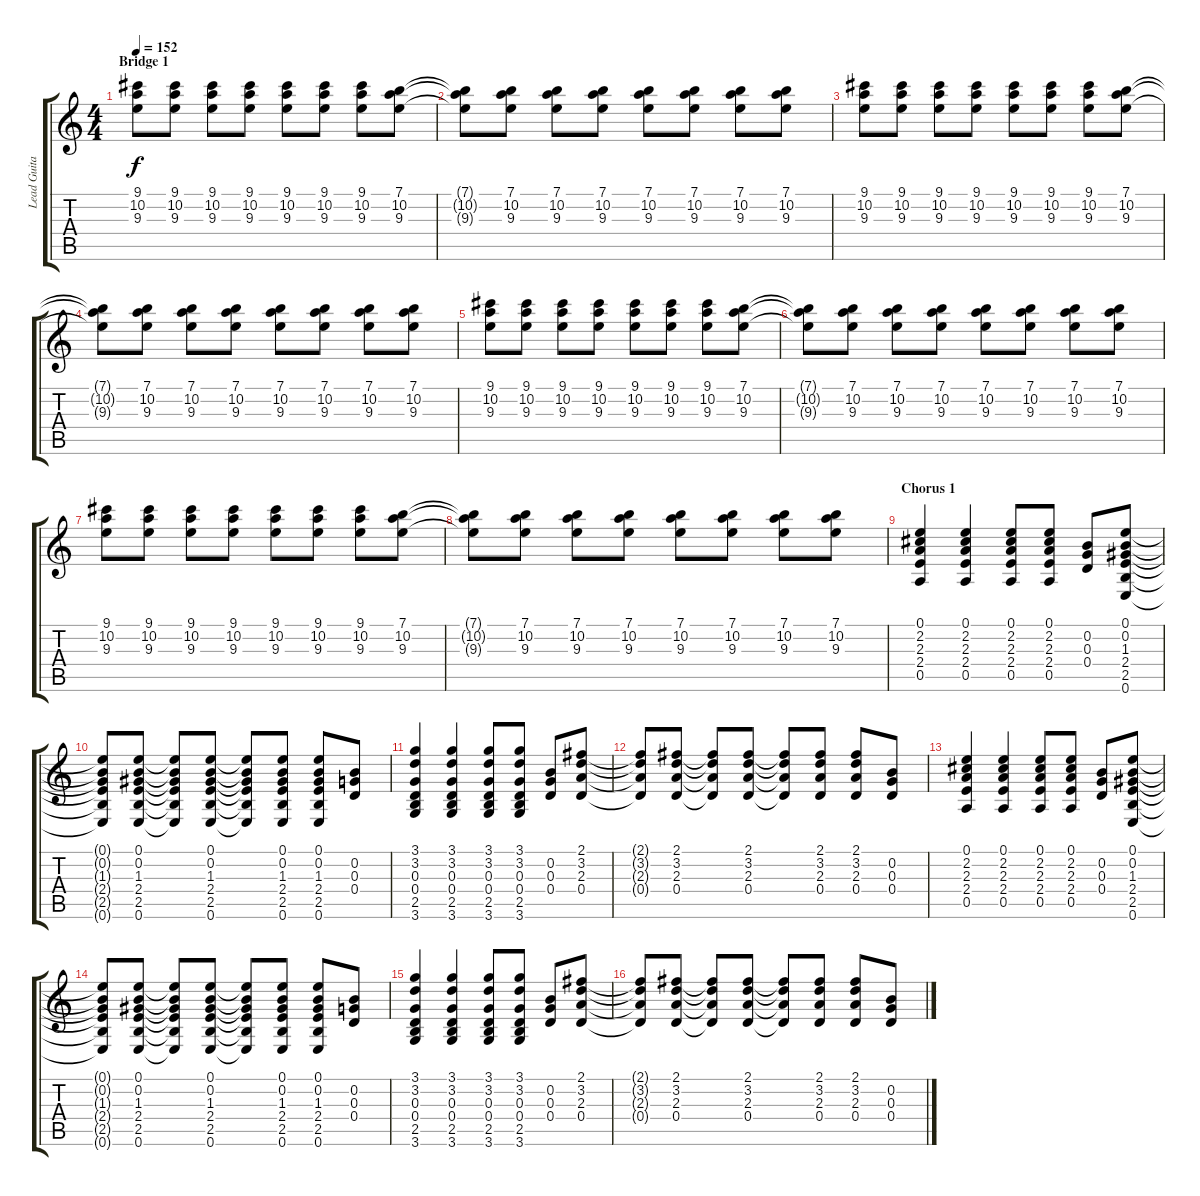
\track ("Lead Guitar" "Lead Guita") {instrument overdrivenguitar}
\staff {score tabs}
\tuning (E4 B3 G3 D3 A2 E2) {hide}
\ts (4 4)
\section ("" "Bridge 1")
\tempo 152
\clef g2
\ks c
(9.1 10.2 9.3).8{dy f} (9.1 10.2 9.3).8 (9.1 10.2 9.3).8 (9.1 10.2 9.3).8 (9.1 10.2 9.3).8 (9.1 10.2 9.3).8 (9.1 10.2 9.3).8 (7.1 10.2 9.3).8 |
(7.1{t} 10.2{t} 9.3{t}).8 (7.1 10.2 9.3).8 (7.1 10.2 9.3).8 (7.1 10.2 9.3).8 (7.1 10.2 9.3).8 (7.1 10.2 9.3).8 (7.1 10.2 9.3).8 (7.1 10.2 9.3).8 |
(9.1 10.2 9.3).8 (9.1 10.2 9.3).8 (9.1 10.2 9.3).8 (9.1 10.2 9.3).8 (9.1 10.2 9.3).8 (9.1 10.2 9.3).8 (9.1 10.2 9.3).8 (7.1 10.2 9.3).8 |
(7.1{t} 10.2{t} 9.3{t}).8 (7.1 10.2 9.3).8 (7.1 10.2 9.3).8 (7.1 10.2 9.3).8 (7.1 10.2 9.3).8 (7.1 10.2 9.3).8 (7.1 10.2 9.3).8 (7.1 10.2 9.3).8 |
(9.1 10.2 9.3).8 (9.1 10.2 9.3).8 (9.1 10.2 9.3).8 (9.1 10.2 9.3).8 (9.1 10.2 9.3).8 (9.1 10.2 9.3).8 (9.1 10.2 9.3).8 (7.1 10.2 9.3).8 |
(7.1{t} 10.2{t} 9.3{t}).8 (7.1 10.2 9.3).8 (7.1 10.2 9.3).8 (7.1 10.2 9.3).8 (7.1 10.2 9.3).8 (7.1 10.2 9.3).8 (7.1 10.2 9.3).8 (7.1 10.2 9.3).8 |
(9.1 10.2 9.3).8 (9.1 10.2 9.3).8 (9.1 10.2 9.3).8 (9.1 10.2 9.3).8 (9.1 10.2 9.3).8 (9.1 10.2 9.3).8 (9.1 10.2 9.3).8 (7.1 10.2 9.3).8 |
(7.1{t} 10.2{t} 9.3{t}).8 (7.1 10.2 9.3).8 (7.1 10.2 9.3).8 (7.1 10.2 9.3).8 (7.1 10.2 9.3).8 (7.1 10.2 9.3).8 (7.1 10.2 9.3).8 (7.1 10.2 9.3).8 |
\section ("" "Chorus 1")
(0.1 2.2 2.3 2.4 0.5).4 (0.1 2.2 2.3 2.4 0.5).4 (0.1 2.2 2.3 2.4 0.5).8 (0.1 2.2 2.3 2.4 0.5).8 (0.2 0.3 0.4).8 (0.1 0.2 1.3 2.4 2.5 0.6).8 |
(0.1{t} 0.2{t} 1.3{t} 2.4{t} 2.5{t} 0.6{t}).8 (0.1 0.2 1.3 2.4 2.5 0.6).8 (0.1{t} 0.2{t} 1.3{t} 2.4{t} 2.5{t} 0.6{t}).8 (0.1 0.2 1.3 2.4 2.5 0.6).8 (0.1{t} 0.2{t} 1.3{t} 2.4{t} 2.5{t} 0.6{t}).8 (0.1 0.2 1.3 2.4 2.5 0.6).8 (0.1 0.2 1.3 2.4 2.5 0.6).8 (0.2 0.3 0.4).8 |
(3.1 3.2 0.3 0.4 2.5 3.6).4 (3.1 3.2 0.3 0.4 2.5 3.6).4 (3.1 3.2 0.3 0.4 2.5 3.6).8 (3.1 3.2 0.3 0.4 2.5 3.6).8 (0.2 0.3 0.4).8 (2.1 3.2 2.3 0.4).8 |
(2.1{t} 3.2{t} 2.3{t} 0.4{t}).8 (2.1 3.2 2.3 0.4).8 (2.1{t} 3.2{t} 2.3{t} 0.4{t}).8 (2.1 3.2 2.3 0.4).8 (2.1{t} 3.2{t} 2.3{t} 0.4{t}).8 (2.1 3.2 2.3 0.4).8 (2.1 3.2 2.3 0.4).8 (0.2 0.3 0.4).8 |
(0.1 2.2 2.3 2.4 0.5).4 (0.1 2.2 2.3 2.4 0.5).4 (0.1 2.2 2.3 2.4 0.5).8 (0.1 2.2 2.3 2.4 0.5).8 (0.2 0.3 0.4).8 (0.1 0.2 1.3 2.4 2.5 0.6).8 |
(0.1{t} 0.2{t} 1.3{t} 2.4{t} 2.5{t} 0.6{t}).8 (0.1 0.2 1.3 2.4 2.5 0.6).8 (0.1{t} 0.2{t} 1.3{t} 2.4{t} 2.5{t} 0.6{t}).8 (0.1 0.2 1.3 2.4 2.5 0.6).8 (0.1{t} 0.2{t} 1.3{t} 2.4{t} 2.5{t} 0.6{t}).8 (0.1 0.2 1.3 2.4 2.5 0.6).8 (0.1 0.2 1.3 2.4 2.5 0.6).8 (0.2 0.3 0.4).8 |
(3.1 3.2 0.3 0.4 2.5 3.6).4 (3.1 3.2 0.3 0.4 2.5 3.6).4 (3.1 3.2 0.3 0.4 2.5 3.6).8 (3.1 3.2 0.3 0.4 2.5 3.6).8 (0.2 0.3 0.4).8 (2.1 3.2 2.3 0.4).8 |
(2.1{t} 3.2{t} 2.3{t} 0.4{t}).8 (2.1 3.2 2.3 0.4).8 (2.1{t} 3.2{t} 2.3{t} 0.4{t}).8 (2.1 3.2 2.3 0.4).8 (2.1{t} 3.2{t} 2.3{t} 0.4{t}).8 (2.1 3.2 2.3 0.4).8 (2.1 3.2 2.3 0.4).8 (0.2 0.3 0.4).8
